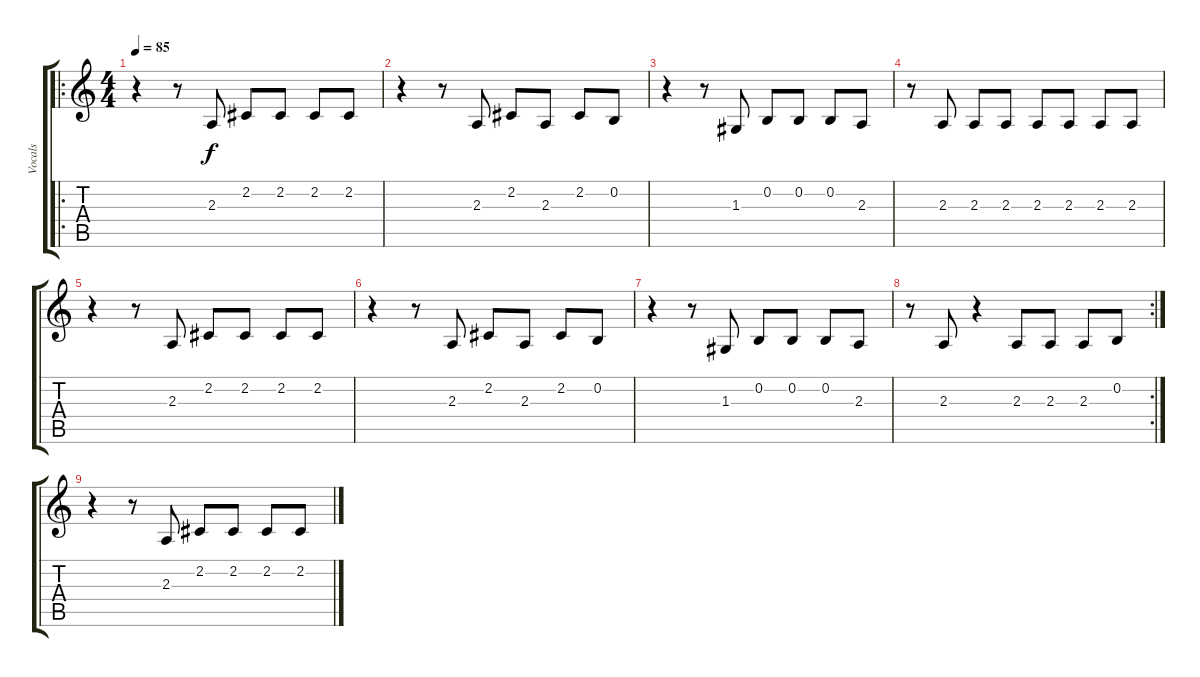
\track ("Vocals" "Vocals") {instrument voiceoohs}
\staff {score tabs}
\tuning (E4 B3 G3 D3 A2 E2) {hide}
\ro
\ts (4 4)
\tempo 85
\clef g2
\ks c
r.4{dy f} r.8 2.3.8 2.2.8 2.2.8 2.2.8 2.2.8 |
r.4 r.8 2.3.8 2.2.8 2.3.8 2.2.8 0.2.8 |
r.4 r.8 1.3.8 0.2.8 0.2.8 0.2.8 2.3.8 |
r.8 2.3.8 2.3.8 2.3.8 2.3.8 2.3.8 2.3.8 2.3.8 |
r.4 r.8 2.3.8 2.2.8 2.2.8 2.2.8 2.2.8 |
r.4 r.8 2.3.8 2.2.8 2.3.8 2.2.8 0.2.8 |
r.4 r.8 1.3.8 0.2.8 0.2.8 0.2.8 2.3.8 |
\rc 2
r.8 2.3.8 r.4 2.3.8 2.3.8 2.3.8 0.2.8 |
r.4 r.8 2.3.8 2.2.8 2.2.8 2.2.8 2.2.8
